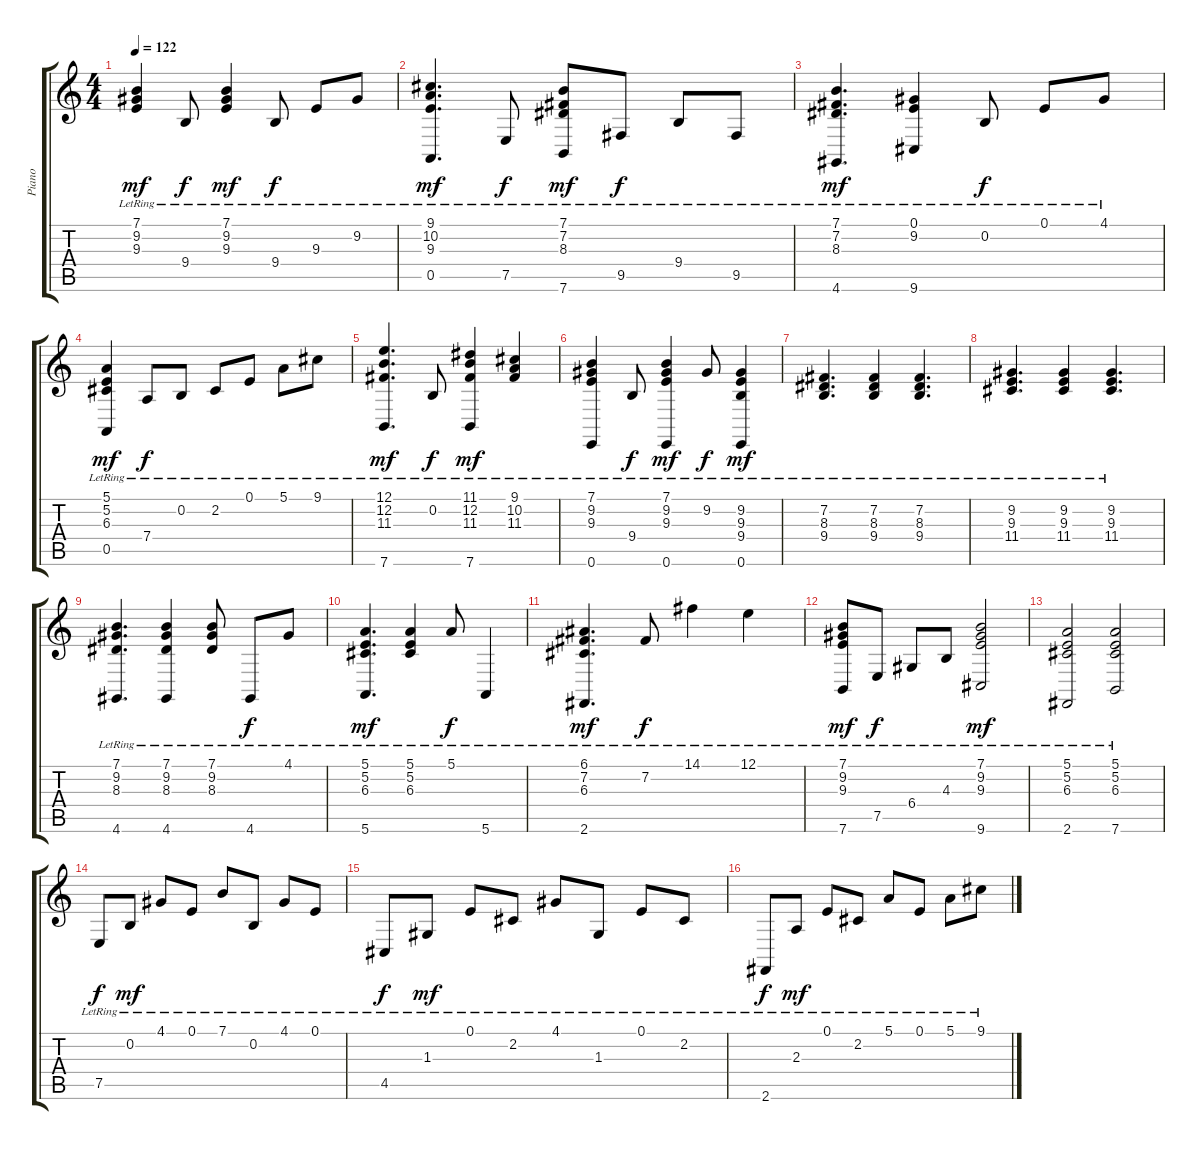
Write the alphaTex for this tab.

\track ("Piano" "Piano") {instrument acousticgrandpiano}
\staff {score tabs}
\tuning (E4 B3 G3 D3 A2 E2) {hide}
\ts (4 4)
\tempo 122
\clef g2
\ks c
(7.1{lr} 9.2{lr} 9.3{lr}).4{dy mf} 9.4{lr}.8{dy f} (7.1{lr} 9.2{lr} 9.3{lr}).4{dy mf} 9.4{lr}.8{dy f} 9.3{lr}.8 9.2{lr}.8 |
(9.1{lr} 10.2{lr} 9.3{lr} 0.5{lr}).4{d dy mf} 7.5{lr}.8{dy f} (7.1{lr} 7.2{lr} 8.3{lr} 7.6{lr}).8{dy mf} 9.5{lr}.8{dy f} 9.4{lr}.8 9.5{lr}.8 |
(7.1{lr} 7.2{lr} 8.3{lr} 4.6{lr}).4{d dy mf} (0.1{lr} 9.2{lr} 9.6{lr}).4 0.2{lr}.8{dy f} 0.1{lr}.8 4.1{lr}.8 |
(5.1{lr} 5.2{lr} 6.3{lr} 0.5{lr}).4{dy mf} 7.4{lr}.8{dy f} 0.2{lr}.8 2.2{lr}.8 0.1{lr}.8 5.1{lr}.8 9.1{lr}.8 |
(12.1{lr} 12.2{lr} 11.3{lr} 7.6{lr}).4{d dy mf} 0.2{lr}.8{dy f} (11.1{lr} 12.2{lr} 11.3{lr} 7.6{lr}).4{dy mf} (9.1{lr} 10.2{lr} 11.3{lr}).4 |
(7.1{lr} 9.2{lr} 9.3{lr} 0.6{lr}).4 9.4{lr}.8{dy f} (7.1{lr} 9.2{lr} 9.3{lr} 0.6{lr}).4{dy mf} 9.2{lr}.8{dy f} (9.2{lr} 9.3{lr} 9.4{lr} 0.6{lr}).4{dy mf} |
(7.2{lr} 8.3{lr} 9.4{lr}).4{d} (7.2{lr} 8.3{lr} 9.4{lr}).4 (7.2{lr} 8.3{lr} 9.4{lr}).4{d} |
(9.2{lr} 9.3{lr} 11.4{lr}).4{d} (9.2{lr} 9.3{lr} 11.4{lr}).4 (9.2{lr} 9.3{lr} 11.4{lr}).4{d} |
(7.1{lr} 9.2{lr} 8.3{lr} 4.6{lr}).4{d} (7.1{lr} 9.2{lr} 8.3{lr} 4.6{lr}).4 (7.1{lr} 9.2{lr} 8.3{lr}).8 4.6{lr}.8{dy f} 4.1{lr}.8 |
(5.1{lr} 5.2{lr} 6.3{lr} 5.6{lr}).4{d dy mf} (5.1{lr} 5.2{lr} 6.3{lr}).4 5.1{lr}.8{dy f} 5.6{lr}.4 |
(6.1{lr} 7.2{lr} 6.3{lr} 2.6{lr}).4{d dy mf} 7.2{lr}.8{dy f} 14.1{lr}.4 12.1{lr}.4 |
(7.1{lr} 9.2{lr} 9.3{lr} 7.6{lr}).8{dy mf} 7.5{lr}.8{dy f} 6.4{lr}.8 4.3{lr}.8 (7.1{lr} 9.2{lr} 9.3{lr} 9.6{lr}).2{dy mf} |
(5.1{lr} 5.2{lr} 6.3{lr} 2.6{lr}).2 (5.1{lr} 5.2{lr} 6.3{lr} 7.6{lr}).2 |
7.5{lr}.8{dy f} 0.2{lr}.8{dy mf} 4.1{lr}.8 0.1{lr}.8 7.1{lr}.8 0.2{lr}.8 4.1{lr}.8 0.1{lr}.8 |
4.5{lr}.8{dy f} 1.3{lr}.8{dy mf} 0.1{lr}.8 2.2{lr}.8 4.1{lr}.8 1.3{lr}.8 0.1{lr}.8 2.2{lr}.8 |
2.6{lr}.8{dy f} 2.3{lr}.8{dy mf} 0.1{lr}.8 2.2{lr}.8 5.1{lr}.8 0.1{lr}.8 5.1{lr}.8 9.1{lr}.8
